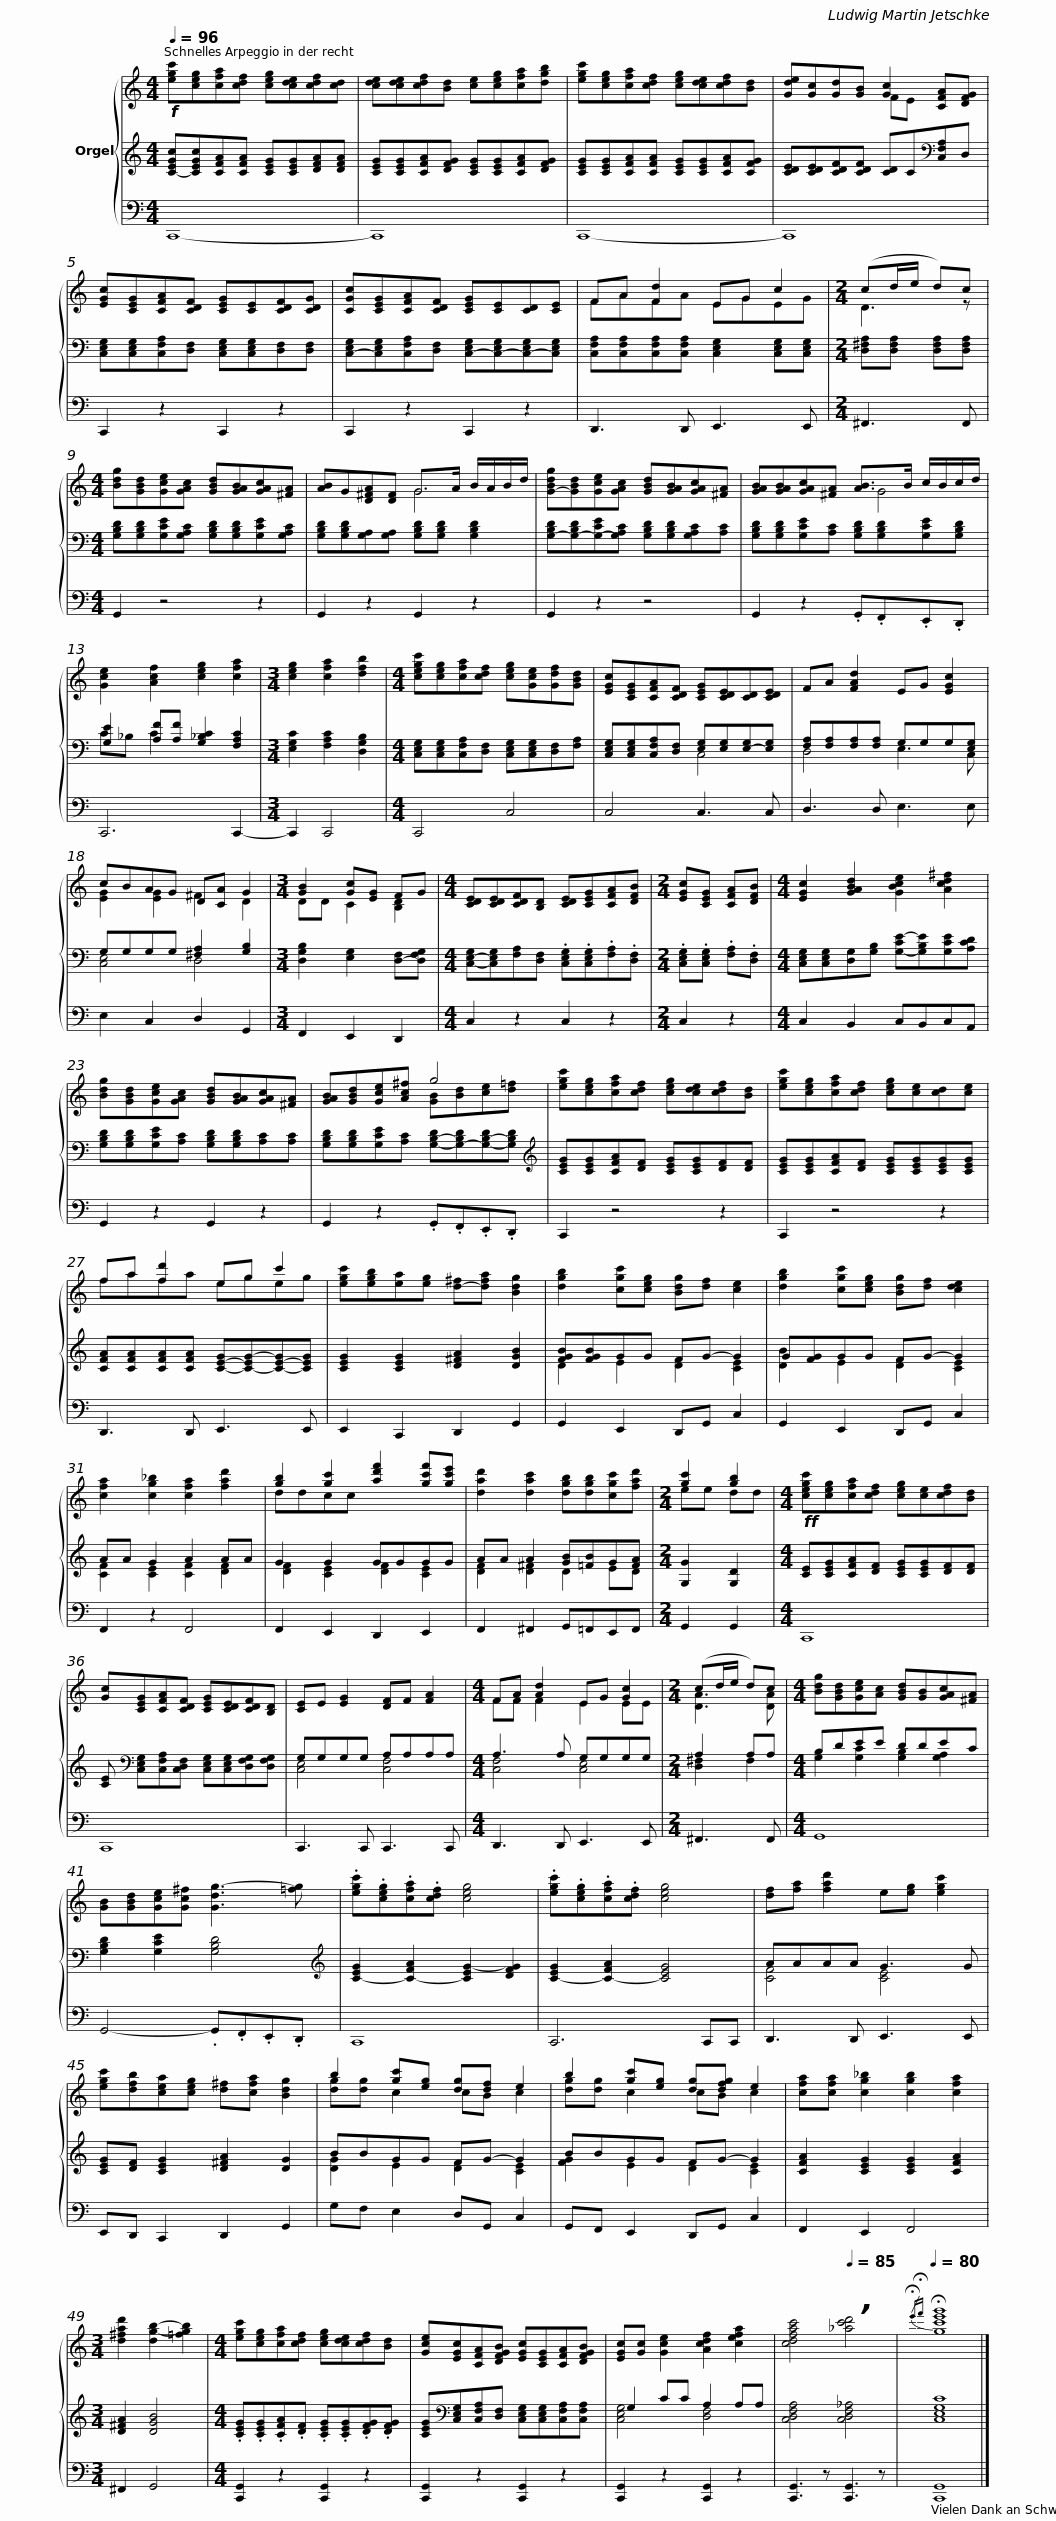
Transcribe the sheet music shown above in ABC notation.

X:1
%%score { ( 1 4 ) | ( 2 5 ) | 3 }
L:1/8
Q:1/4=96
M:4/4
I:linebreak $
K:C
V:1 treble
V:4 treble
V:2 treble
V:5 treble
V:3 bass
V:1
!f! [egc'][ceg][cfa][cdf] [ceg][cde][cdf][cd] | [cde][cde][cdf][Bd] [ce][ceg][cfa][dgb] | [egc'][ceg][cfa][cdf] [ceg][cde][cdf][Bd] |$ [Gde][Gc][Gd][GB] [Gc]2 [CFA][DFG] | [EGc][CEG][CFA][CDF] [CEG][CE][CDF][CDG] | %5
 [CGc][CEG][CFA][CDF] [CEG][CE][CD][CE] |$ FA [Fd]2 EG c2 |[M:2/4] (cd/e/ d)c |[M:4/4] [Bdg][GBd][Gce][GAc] [GBd][GAB][GAc][^FA] | [AB]G[D^FA][DF] G>A B/A/B/d/ |$ %10
 [G-Bdg][GBd][Gce][GAc] [GBd][GAB][GAc][^FA] | [GAB][GAB][GAc][^FA] [AB]>B c/B/c/d/ | [Gce]2 [Acf]2 [ceg]2 [cfa]2 |[M:3/4] [ceg]2 [cfa]2 [dfb]2 |$[M:4/4] [cegc'][ceg][cfa][cdf] [ceg][Gce][Gdf][GBd] | %15
 [EGc][CEG][CFA][CDF] [CEG][CDE][CD][CDE] | FA [FAd]2 EG [EGc]2 | cBAG D[CA] G2 |$[M:3/4] [GB]2 [Gc][EG] FG |[M:4/4] [CDE][CDE][CDF][B,D] [CDE][CEG][CFA][DFB] | %20
[M:2/4] [EGc][CEG] [CFA][DFB] |[M:4/4] [EGc]2 [GABd]2 [GBce]2 [Acd^f]2 |$ [Bdg][GBd][Gce][GAc] [GBd][GAB][GAc][^FA] | [GAB][GBd][Gce][Ac^f] g4 | [egc'][ceg][cfa][cdf] [ceg][cde][cdf][Bd] |$ %25
 [egc'][ceg][cfa][cdf] [ceg][ce][cd][ce] | fa [fd']2 eg c'2 | [egc'][egb][ea][eg] [d-^f][dfa] [Bdg]2 | [dgb]2 [cgc'][ceg] [Bdg][df] [ce]2 |$ [dgb]2 [cgc'][ceg] [Bdg][df] [cde]2 | %30
 [cfa]2 [cg_b]2 [cfa]2 [fad']2 | [gb]2 [gc']2 [ad'f']2 [gc'f'][gc'e'] | [dad']2 [dac']2 [dgb][dgb][cgc'][fad'] |[M:2/4] [gc']2 [gb]2 |$[M:4/4]!ff! [cegc'][ceg][cfa][cdf] [ceg][ce][cdf][Bd] | %35
 [Gc][CEG][CFA][CDF] [CEG][CDE][CDF][B,D] | [CE]E [EG]2 [DF]F [FA]2 |$[M:4/4] FA [Ad]2 EG [Gc]2 |[M:2/4] (cd/e/ d)c |[M:4/4] [Bdg][GBd][Gce][Ac] [GBd][GB][GAc][^FA] | %40
 [GB][GBd][Gce][Gc^f] [Gdg-]3 [=fg] |$ .[egc'].[ceg].[cfa].[cdf] [ceg]4 | .[egc'].[ceg].[cfa].[cdf] [ceg]4 | [df][fa] [fad']2 e[eg] [egc']2 | [egc'][dfb][cea][ceg] [d^f][cfa] [Bdg]2 | %45
 b2 [gc'][eg] [dg][df] e2 |$ b2 [gc'][eg] [dg][dfg] e2 | [cfa][cfa] [cg_b]2 [cgb]2 [cfa]2 |[M:3/4] [d^fad']2 [dg-b-]2 [=fgb]2 |[M:4/4] [egc'][ceg][cfa][cdf] [ceg][cde][cdf][Bd] |$ %50
 [Gce][EGc][CFA][DFGB] [EGc][CEG][CFA][DFGB] | [EGc][Gc] [Gce]2 [Acdf]2 [cefa]2 |[Q:1/4=90] [cdfac']4[Q:1/4=85] !breath![_ac'd']4 |[Q:1/4=80]{/!fermata!e'!fermata!f'} !fermata![gc'e'g']8 |] %54
V:2
 [C-EGc][CEGc][CFA][CFA] [CEG][CEG][DFA][DFA] | [CEG][CEG][CFA][DFG] [CEG][CEG][CFA][DFG] | [CEG][CEG][CFA][CFA] [CEG][CEG][CFA][CFG] |$ [CDE][CDE][CDF][CDF] [CD]C[K:bass][C,F,A,]D, | [C,E,G,][C,E,G,][C,F,A,][D,F,] [C,E,G,][C,E,G,][D,F,][D,F,] | %5
 [C,-E,G,][C,E,G,][C,F,A,][D,F,] [C,-E,G,][C,-E,G,][C,-E,G,][C,E,G,] |$ [C,F,A,][C,F,A,][C,F,A,][C,F,A,] [C,E,G,]2 [C,E,G,][C,E,G,] |[M:2/4] [D,^F,A,][D,F,A,] [D,F,A,][D,F,A,] |[M:4/4] [G,B,D][G,B,D][G,CE][G,A,C] [G,B,D][G,B,D][G,CE][G,A,C] | [G,B,D][G,B,D][G,A,][G,A,] [G,B,D][G,B,D] [G,B,D]2 |$ %10
 [G,-B,D][G,-B,D][G,-CE][G,A,C] [G,B,D][G,B,D][G,A,C][A,C] | [G,B,D][G,B,D][G,CE][A,C] [G,B,D][G,B,D][G,CE][G,B,D] | [G,E]2 [A,F][A,F] [G,_B,C]2 [F,A,C]2 |[M:3/4] [E,G,C]2 [F,A,C]2 [D,G,B,]2 |$[M:4/4] [C,E,G,][C,E,G,][C,F,A,][D,F,] [C,E,G,][C,E,G,][D,F,][F,A,] | %15
 [C,E,G,][C,E,G,][C,F,A,][D,F,] [E,G,][E,G,][E,-G,][E,G,] | [F,A,][F,A,][F,A,][F,A,] G,G,G,[E,G,] | G,G,G,G, [^F,A,]2 [G,B,]2 |$[M:3/4] [D,G,B,]2 [E,G,]2 [D,-F,][D,F,G,] |[M:4/4] [C,-E,-G,][C,E,G,][F,A,][D,F,] .[C,E,G,].[C,E,G,].[F,A,].[D,F,] | %20
[M:2/4] .[C,E,G,].[C,E,G,] .[F,A,].[D,F,] |[M:4/4] [C,E,G,][C,E,G,][D,G,][G,B,] [G,-CE-][G,B,E][G,CE][A,CD] |$ [G,B,D][G,B,D][G,CE][A,C] [G,B,D][G,B,D][A,C][A,C] | [G,B,D][G,B,D][G,CE][A,C] [G,-B,-D][G,-B,D][G,-B,-D][G,B,D] |[K:treble] [CEG][CEG][CFA][DF] [CEG][CEG][DF][DF] |$ %25
 [CEG][CEG][CFA][DF] [CEG][CEG][CEG][CEG] | [CFA][CFA][CFA][CFA] [C-E-G][C-EG-][C-E-G][CEG] | [CEG]2 [CEG]2 [D^FA]2 [DGB]2 | [FGB][FGB]GG FG- G2 |$ G[FG]GG FG- G2 | %30
 AA G2 A2 AA | G2 G2 GGGG | AA A2 [GB][=FB]G[FA] |[M:2/4] [G,G]2 [G,D]2 |$[M:4/4] [CE][CEG][CFA][DF] [CEG][CEG][DF][DF] | %35
 [CE][K:bass] [C,E,G,][C,F,A,][C,D,F,] [C,E,G,][C,E,G,][D,F,G,][D,F,G,] | G,G,G,G, A,A,A,A, |$[M:4/4] A,3 A, G,G,G,G, |[M:2/4] A,2 A,A, |[M:4/4] B,DEE DDEC | %40
 [G,B,D]2 [G,CE]2 [G,B,D]4 |$[K:treble] [C-EG]2 [C-FA]2 [CEG-]2 [DFG]2 | [C-EG]2 [C-FA]2 [CEG]4 | AAAA G3 G | [CEG][DF] [CEG]2 [D^FA]2 [DG]2 | %45
 BBGG FG- G2 |$ BBGG FG- G2 | [CFA]2 [CEG]2 [CEG]2 [CFA]2 |[M:3/4] [D^FA]2 [DGB]4 |[M:4/4] .[CEG].[CEG].[CFA].[DF] .[CEG].[CEG].[DFG].[DFG] |$ %50
 [CEG][K:bass][C,E,G,][C,F,A,][D,F,] [C,E,G,][C,E,G,][C,F,A,][C,F,A,] | G,2 CC A,2 A,A, | [C,D,F,A,]4 [C,D,F,_A,]4 | [C,E,G,C]8 |] %54
V:3
 C,,8- | C,,8 | C,,8- |$ C,,8 | C,,2 z2 C,,2 z2 | %5
 C,,2 z2 C,,2 z2 |$ D,,3 D,, E,,3 E,, |[M:2/4] ^F,,3 F,, |[M:4/4] G,,2 z4 z2 | G,,2 z2 G,,2 z2 |$ %10
 G,,2 z2 z4 | G,,2 z2 .G,,.F,,.E,,.D,, | C,,6 C,,2- |[M:3/4] C,,2 C,,4 |$[M:4/4] C,,4 C,4 | %15
 C,4 C,3 C, | D,3 D, E,3 E, | E,2 C,2 D,2 G,,2 |$[M:3/4] F,,2 E,,2 D,,2 |[M:4/4] C,2 z2 C,2 z2 | %20
[M:2/4] C,2 z2 |[M:4/4] C,2 B,,2 C,B,,C,A,, |$ G,,2 z2 G,,2 z2 | G,,2 z2 .G,,.F,,.E,,.D,, | C,,2 z4 z2 |$ %25
 C,,2 z4 z2 | D,,3 D,, E,,3 E,, | E,,2 C,,2 D,,2 G,,2 | G,,2 E,,2 D,,G,, C,2 |$ G,,2 E,,2 D,,G,, C,2 | %30
 F,,2 z2 F,,4 | F,,2 E,,2 D,,2 E,,2 | F,,2 ^F,,2 G,,=F,,E,,F,, |[M:2/4] G,,2 G,,2 |$[M:4/4] C,,8 | %35
 C,,8 | C,,3 C,, C,,3 C,, |$[M:4/4] D,,3 D,, E,,3 E,, |[M:2/4] ^F,,3 F,, |[M:4/4] G,,8 | %40
 G,,4- .G,,.F,,.E,,.D,, |$ C,,8 | C,,6 C,,C,, | D,,3 D,, E,,3 E,, | E,,D,, C,,2 D,,2 G,,2 | %45
 G,F, E,2 D,G,, C,2 |$ G,,F,, E,,2 D,,G,, C,2 | F,,2 E,,2 F,,4 |[M:3/4] ^F,,2 G,,4 |[M:4/4] [C,,G,,]2 z2 [C,,G,,]2 z2 |$ %50
 [C,,G,,]2 z2 [C,,G,,]2 z2 | [C,,G,,]2 z2 [C,,G,,]2 z2 | [C,,G,,]3 z [C,,G,,]3 z | [C,,G,,]8 |] %54
V:4
 x8 | x8 | x8 |$ x4 FE x2 | x8 | %5
 x8 |$ FAFA EGEG |[M:2/4] D3 z |[M:4/4] x8 | x4 G4 |$ %10
 x8 | x4 G4 | x8 |[M:3/4] x6 |$[M:4/4] x8 | %15
 x8 | x8 | [EG]2 [EG]2 ^F2 D2 |$[M:3/4] DD C2 [B,D]2 |[M:4/4] x8 | %20
[M:2/4] x4 |[M:4/4] x8 |$ x8 | x4 [GB][Bd][ce][d=f] | x8 |$ %25
 x8 | fafa egeg | x8 | x8 |$ x8 | %30
 x8 | ddcc x4 | x8 |[M:2/4] ee dd |$[M:4/4] x8 | %35
 x8 | x8 |$[M:4/4] FF F2 E2 EE |[M:2/4] [DA]3 [DA] |[M:4/4] x8 | %40
 x8 |$ x8 | x8 | x8 | x8 | %45
 [dg][dg] c2 cB c2 |$ [dg][dg] c2 cB c2 | x8 |[M:3/4] x6 |[M:4/4] x8 |$ %50
 x8 | x8 | x8 | x8 |] %54
V:5
 x8 | x8 | x8 |$ x6[K:bass] x2 | x8 | %5
 x8 |$ x8 |[M:2/4] x4 |[M:4/4] x8 | x8 |$ %10
 x8 | x8 | C_B, C2 x4 |[M:3/4] x6 |$[M:4/4] x8 | %15
 x4 C,4 | D,4 E,3 C, | [C,E,]4 D,4 |$[M:3/4] x6 |[M:4/4] x8 | %20
[M:2/4] x4 |[M:4/4] x8 |$ x8 | x8 |[K:treble] x8 |$ %25
 x8 | x8 | x8 | D2 E2 [DF]2 [CE]2 |$ [DB]2 E2 [DF]2 [CE]2 | %30
 [CF]2 [CE]2 [CF]2 [DF]2 | [DF]2 [CE]2 [DF]2 [CE]2 | [DF]2 [D^F]2 D2 ED |[M:2/4] x4 |$[M:4/4] x8 | %35
 x[K:bass] x7 | [C,E,]4 [C,F,]4 |$[M:4/4] [C,F,]4 [C,E,]4 |[M:2/4] [D,^F,]2 F,2 |[M:4/4] [G,B,]2 [G,C]2 [G,B,]2 [G,A,]2 | %40
 x8 |$[K:treble] x8 | x8 | [CF]4 [CE]4 | x8 | %45
 [DG]2 E2 [DF]2 [CE]2 |$ [FG]2 E2 [DF]2 [CE]2 | x8 |[M:3/4] x6 |[M:4/4] x8 |$ %50
 x[K:bass] x7 | [C,E,G,]4 [D,F,]4 | x8 | x8 |] %54
